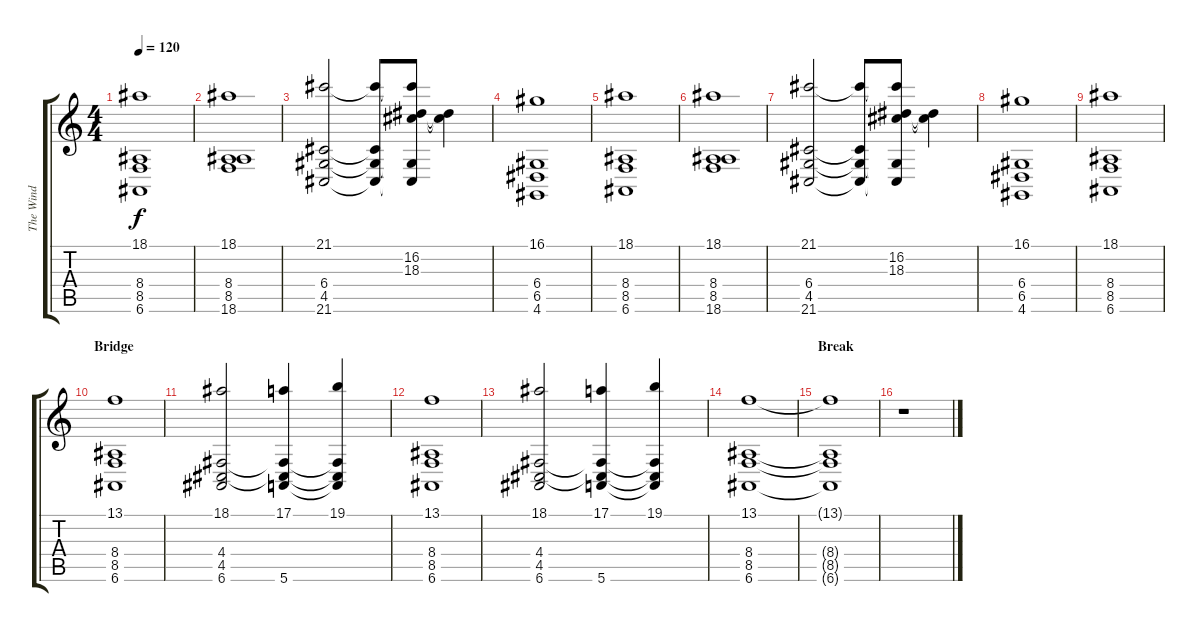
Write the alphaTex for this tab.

\track ("The Wind" "The Wind") {instrument stringensemble1}
\staff {score tabs}
\tuning (E4 B3 G3 D3 A2 E2) {hide}
\ts (4 4)
\tempo 120
\clef g2
\ks c
(18.1 8.4 8.5 6.6).1{dy f} |
(18.1 8.4 8.5 18.6).1 |
(21.1 6.4 4.5 21.6).2 (21.1{t} 6.4{t} 4.5{t} 21.6{t}).8 (21.1{t} 16.2 18.3 6.4{t} 4.5{t}).8 (16.2{t} 18.3{t}).4 |
(16.1 6.4 6.5 4.6).1 |
(18.1 8.4 8.5 6.6).1 |
(18.1 8.4 8.5 18.6).1 |
(21.1 6.4 4.5 21.6).2 (21.1{t} 6.4{t} 4.5{t} 21.6{t}).8 (21.1{t} 16.2 18.3 6.4{t} 4.5{t}).8 (16.2{t} 18.3{t}).4 |
(16.1 6.4 6.5 4.6).1 |
(18.1 8.4 8.5 6.6).1 |
\section ("" "Bridge")
(13.1 8.4 8.5 6.6).1 |
(18.1 4.4 4.5 6.6).2 (17.1 4.4{t} 4.5{t} 5.6).4 (19.1 4.4{t} 4.5{t} 5.6{t}).4 |
(13.1 8.4 8.5 6.6).1 |
(18.1 4.4 4.5 6.6).2 (17.1 4.4{t} 4.5{t} 5.6).4 (19.1 4.4{t} 4.5{t} 5.6{t}).4 |
(13.1 8.4 8.5 6.6).1{volume 0} |
\section ("" "Break")
(13.1{t} 8.4{t} 8.5{t} 6.6{t}).1 |
r.1
